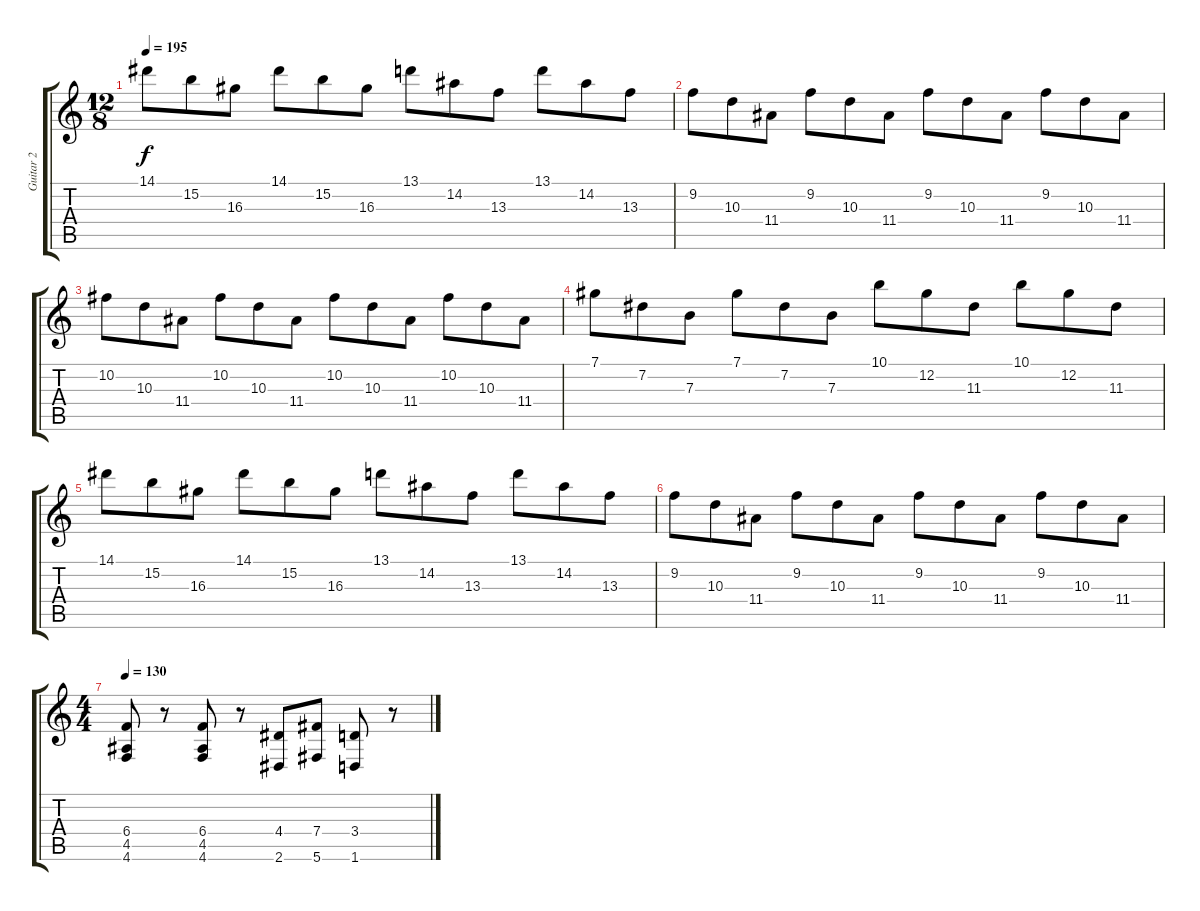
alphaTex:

\track ("Guitar 2" "Guitar 2") {instrument distortionguitar}
\staff {score tabs}
\tuning (Db4 Ab3 E3 B2 Gb2 Db2) {hide}
\ts (12 8)
\tempo 195
\clef g2
\ks c
14.1.8{dy f} 15.2.8 16.3.8 14.1.8 15.2.8 16.3.8 13.1.8 14.2.8 13.3.8 13.1.8 14.2.8 13.3.8 |
9.2.8 10.3.8 11.4.8 9.2.8 10.3.8 11.4.8 9.2.8 10.3.8 11.4.8 9.2.8 10.3.8 11.4.8 |
10.2.8 10.3.8 11.4.8 10.2.8 10.3.8 11.4.8 10.2.8 10.3.8 11.4.8 10.2.8 10.3.8 11.4.8 |
7.1.8 7.2.8 7.3.8 7.1.8 7.2.8 7.3.8 10.1.8 12.2.8 11.3.8 10.1.8 12.2.8 11.3.8 |
14.1.8 15.2.8 16.3.8 14.1.8 15.2.8 16.3.8 13.1.8 14.2.8 13.3.8 13.1.8 14.2.8 13.3.8 |
9.2.8 10.3.8 11.4.8 9.2.8 10.3.8 11.4.8 9.2.8 10.3.8 11.4.8 9.2.8 10.3.8 11.4.8 |
\ts (4 4)
\tempo 130
(6.4 4.5 4.6).8 r.8 (6.4 4.5 4.6).8 r.8 (4.4 2.6).8 (7.4 5.6).8 (3.4 1.6).8 r.8
